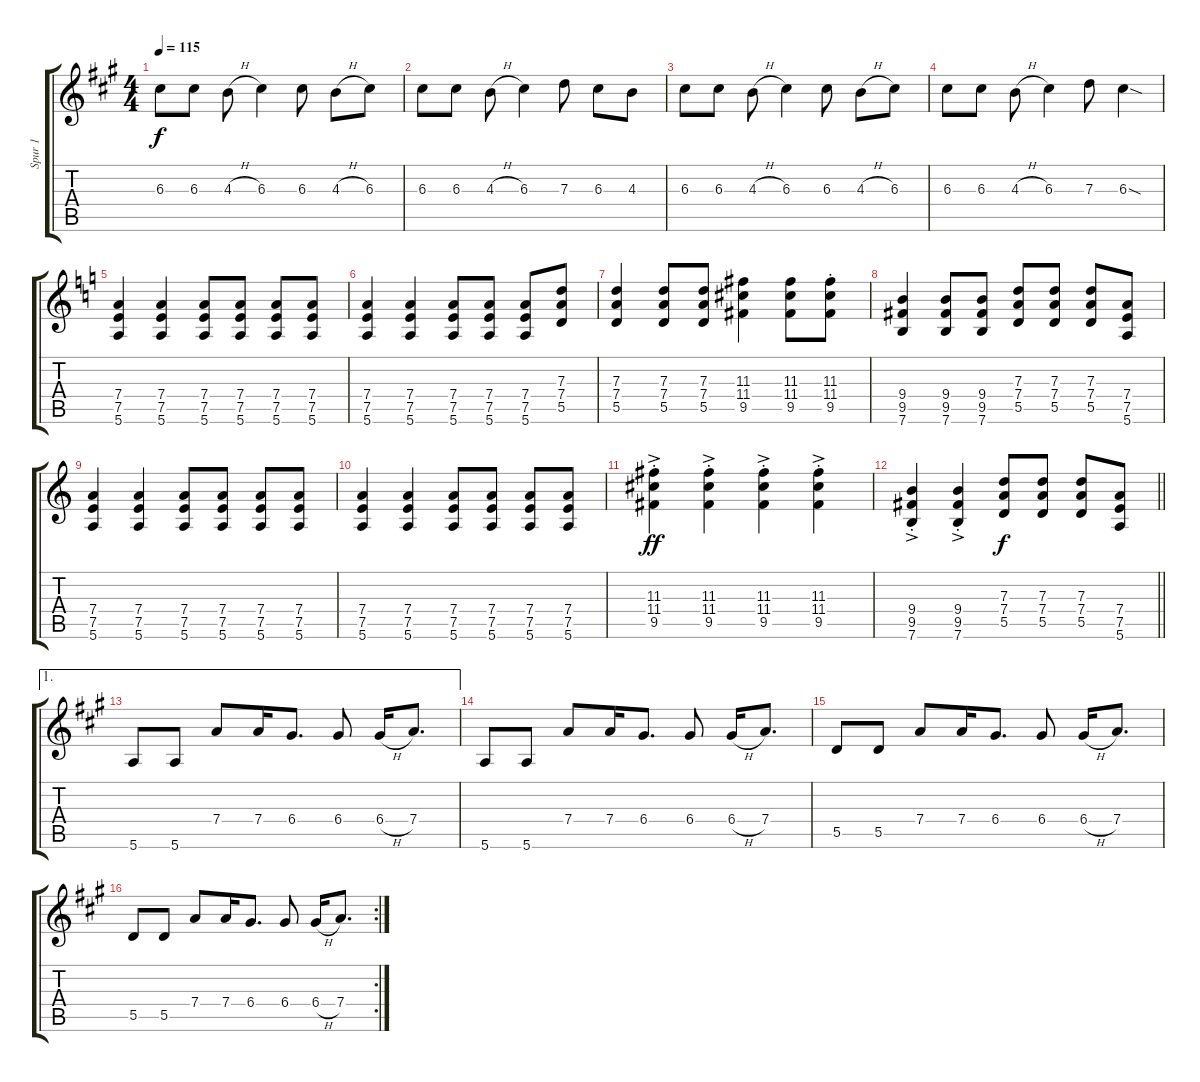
\track ("Spur 1" "Spur 1") {instrument distortionguitar}
\staff {score tabs}
\tuning (E4 B3 G3 D3 A2 E2) {hide}
\ts (4 4)
\tempo 115
\clef g2
\ks a
6.3.8{dy f} 6.3.8 4.3{h}.8 6.3.4 6.3.8 4.3{h}.8 6.3.8 |
6.3.8 6.3.8 4.3{h}.8 6.3.4 7.3.8 6.3.8 4.3.8 |
6.3.8 6.3.8 4.3{h}.8 6.3.4 6.3.8 4.3{h}.8 6.3.8 |
6.3.8 6.3.8 4.3{h}.8 6.3.4 7.3.8 6.3{sod}.4 |
\ks c
(7.4 7.5 5.6).4 (7.4 7.5 5.6).4 (7.4 7.5 5.6).8 (7.4 7.5 5.6).8 (7.4 7.5 5.6).8 (7.4 7.5 5.6).8 |
(7.4 7.5 5.6).4 (7.4 7.5 5.6).4 (7.4 7.5 5.6).8 (7.4 7.5 5.6).8 (7.4 7.5 5.6).8 (7.3 7.4 5.5).8 |
(7.3 7.4 5.5).4 (7.3 7.4 5.5).8 (7.3 7.4 5.5).8 (11.3 11.4 9.5).4 (11.3 11.4 9.5).8 (11.3 11.4 9.5{st}).8 |
(9.4 9.5 7.6).4 (9.4 9.5 7.6).8 (9.4 9.5 7.6).8 (7.3 7.4 5.5).8 (7.3 7.4 5.5).8 (7.3 7.4 5.5).8 (7.4 7.5 5.6).8 |
(7.4 7.5 5.6).4 (7.4 7.5 5.6).4 (7.4 7.5 5.6).8 (7.4 7.5 5.6).8 (7.4 7.5 5.6).8 (7.4 7.5 5.6).8 |
(7.4 7.5 5.6).4 (7.4 7.5 5.6).4 (7.4 7.5 5.6).8 (7.4 7.5 5.6).8 (7.4 7.5 5.6).8 (7.4 7.5 5.6).8 |
(11.3{ac st} 11.4{ac st} 9.5{ac st}).4{dy ff} (11.3{ac st} 11.4{ac st} 9.5{ac st}).4 (11.3{ac st} 11.4{ac st} 9.5{ac st}).4 (11.3{ac st} 11.4{ac st} 9.5{ac st}).4 |
\barLineRight lightlight
(9.4{ac st} 9.5{ac st} 7.6{ac st}).4 (9.4{ac st} 9.5{ac st} 7.6{ac st}).4 (7.3 7.4 5.5).8{dy f} (7.3 7.4 5.5).8 (7.3 7.4 5.5).8 (7.4 7.5 5.6).8 |
\ae 1
\ks a
5.6.8 5.6.8 7.4.8 7.4.16 6.4.8{d} 6.4.8 6.4{h}.16 7.4.8{d} |
5.6.8 5.6.8 7.4.8 7.4.16 6.4.8{d} 6.4.8 6.4{h}.16 7.4.8{d} |
5.5.8 5.5.8 7.4.8 7.4.16 6.4.8{d} 6.4.8 6.4{h}.16 7.4.8{d} |
\rc 2
5.5.8 5.5.8 7.4.8 7.4.16 6.4.8{d} 6.4.8 6.4{h}.16 7.4.8{d}
